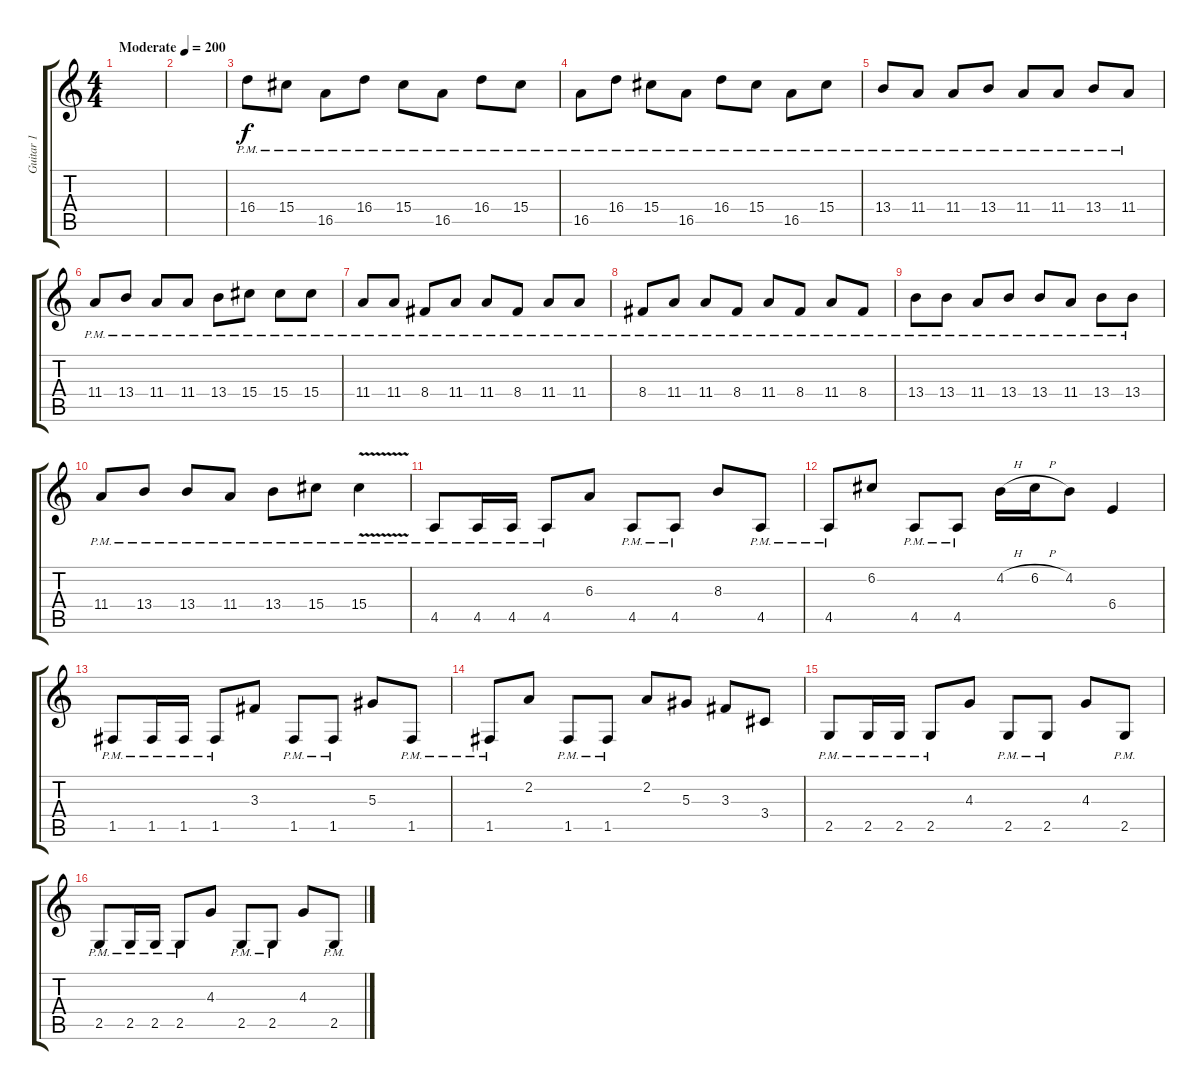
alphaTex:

\track ("Guitar 1" "Guitar 1") {instrument distortionguitar}
\staff {score tabs}
\tuning (C4 G3 Eb3 Bb2 F2 C2) {hide}
\ts (4 4)
\tempo (200 "Moderate")
\clef g2
\ks c
|
|
16.4{pm}.8 15.4{pm}.8 16.5{pm}.8 16.4{pm}.8 15.4{pm}.8 16.5{pm}.8 16.4{pm}.8 15.4{pm}.8 |
16.5{pm}.8 16.4{pm}.8 15.4{pm}.8 16.5{pm}.8 16.4{pm}.8 15.4{pm}.8 16.5{pm}.8 15.4{pm}.8 |
13.4{pm}.8 11.4{pm}.8 11.4{pm}.8 13.4{pm}.8 11.4{pm}.8 11.4{pm}.8 13.4{pm}.8 11.4{pm}.8 |
11.4{pm}.8 13.4{pm}.8 11.4{pm}.8 11.4{pm}.8 13.4{pm}.8 15.4{pm}.8 15.4{pm}.8 15.4{pm}.8 |
11.4{pm}.8 11.4{pm}.8 8.4{pm}.8 11.4{pm}.8 11.4{pm}.8 8.4{pm}.8 11.4{pm}.8 11.4{pm}.8 |
8.4{pm}.8 11.4{pm}.8 11.4{pm}.8 8.4{pm}.8 11.4{pm}.8 8.4{pm}.8 11.4{pm}.8 8.4{pm}.8 |
13.4{pm}.8 13.4{pm}.8 11.4{pm}.8 13.4{pm}.8 13.4{pm}.8 11.4{pm}.8 13.4{pm}.8 13.4{pm}.8 |
11.4{pm}.8 13.4{pm}.8 13.4{pm}.8 11.4{pm}.8 13.4{pm}.8 15.4{pm}.8 15.4{v pm}.4 |
4.5{pm}.8 4.5{pm}.16 4.5{pm}.16 4.5{pm}.8 6.3.8 4.5{pm}.8 4.5{pm}.8 8.3.8 4.5{pm}.8 |
4.5{pm}.8 6.2.8 4.5{pm}.8 4.5{pm}.8 4.2{h}.16 6.2{h}.16 4.2.8 6.4.4 |
1.5{pm}.8 1.5{pm}.16 1.5{pm}.16 1.5{pm}.8 3.3.8 1.5{pm}.8 1.5{pm}.8 5.3.8 1.5{pm}.8 |
1.5{pm}.8 2.2.8 1.5{pm}.8 1.5{pm}.8 2.2.8 5.3.8 3.3.8 3.4.8 |
2.5{pm}.8 2.5{pm}.16 2.5{pm}.16 2.5{pm}.8 4.3.8 2.5{pm}.8 2.5{pm}.8 4.3.8 2.5{pm}.8 |
2.5{pm}.8 2.5{pm}.16 2.5{pm}.16 2.5{pm}.8 4.3.8 2.5{pm}.8 2.5{pm}.8 4.3.8 2.5{pm}.8
